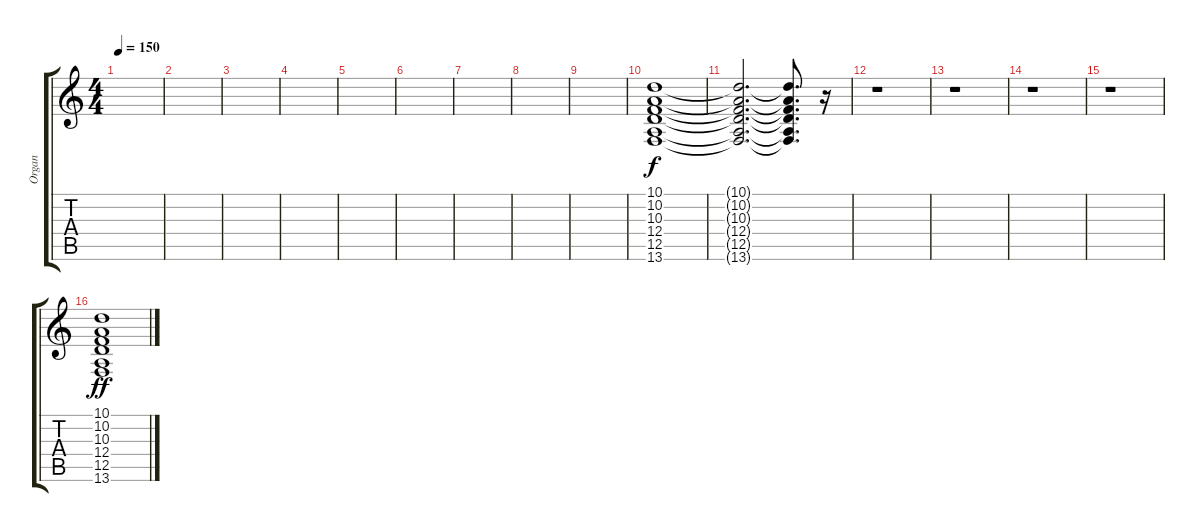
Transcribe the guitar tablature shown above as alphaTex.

\track ("Organ" "Organ") {instrument churchorgan}
\staff {score tabs}
\tuning (E4 B3 G3 D3 A2 E2) {hide}
\ts (4 4)
\tempo 150
\clef g2
\ks c
|
|
|
|
|
|
|
|
|
(10.1 10.2 10.3 12.4 12.5 13.6).1 |
(10.1{t} 10.2{t} 10.3{t} 12.4{t} 12.5{t} 13.6{t}).2{d dy f} (10.1{t} 10.2{t} 10.3{t} 12.4{t} 12.5{t} 13.6{t}).8{d} r.16 |
r.1 |
r.1 |
r.1 |
r.1 |
(10.1 10.2 10.3 12.4 12.5 13.6).1{dy ff}
